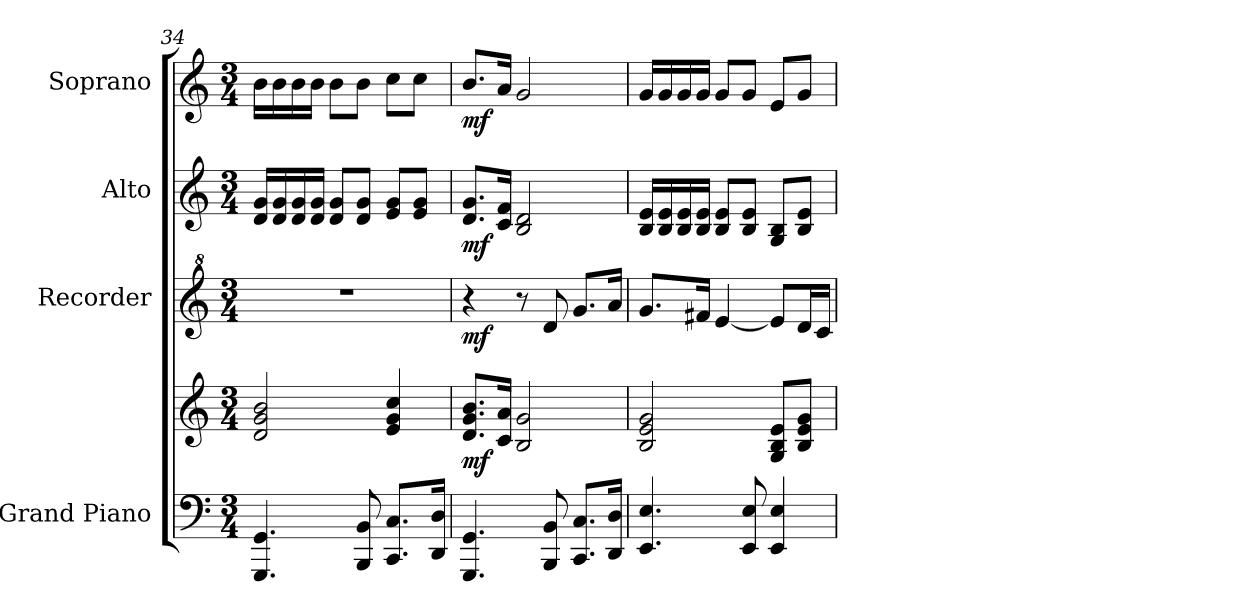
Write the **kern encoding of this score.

**kern	**kern	**dynam	**kern	**dynam	**kern	**dynam	**kern	**dynam
*part4	*part4	*part4	*part3	*part3	*part2	*part2	*part1	*part1
*staff5	*staff4	*staff4/5	*staff3	*staff3	*staff2	*staff2	*staff1	*staff1
*I"Grand Piano	*	*	*I"Recorder	*	*I"Alto	*	*I"Soprano	*
*I'Pno.	*	*	*I'Rec.	*	*I'A.	*	*I'S.	*
*clefF4	*clefG2	*	*clefG^2	*	*clefG2	*	*clefG2	*
*k[]	*k[]	*	*k[]	*	*k[]	*	*k[]	*
*M3/4	*M3/4	*	*M3/4	*	*M3/4	*	*M3/4	*
=34	=34	=34	=34	=34	=34	=34	=34	=34
4.GGG/ 4.GG/	2d/ 2g/ 2b/	.	2.r	.	16d/ 16g/LL	.	16b\LL	.
.	.	.	.	.	16d/ 16g/	.	16b\	.
.	.	.	.	.	16d/ 16g/	.	16b\	.
.	.	.	.	.	16d/ 16g/JJ	.	16b\JJ	.
.	.	.	.	.	8d/ 8g/L	.	8b\L	.
8BBB/ 8BB/	.	.	.	.	8d/ 8g/J	.	8b\J	.
8.CC/ 8.C/L	4e/ 4g/ 4cc/	.	.	.	8e/ 8g/L	.	8cc\L	.
.	.	.	.	.	8e/ 8g/J	.	8cc\J	.
16DD/ 16D/Jk	.	.	.	.	.	.	.	.
!!LO:PB:g=z
=35	=35	=35	=35	=35	=35	=35	=35	=35
!	!	!LO:DY:b	!	!LO:DY:b	!	!LO:DY:b	!	!LO:DY:b
4.GGG/ 4.GG/	8.d/ 8.g/ 8.b/L	mf	4r	mf	8.d/ 8.g/L	mf	8.b/L	mf
.	16c/ 16a/Jk	.	.	.	16c/ 16f/Jk	.	16a/Jk	.
.	2B/ 2g/	.	8r	.	2B/ 2d/	.	2g/	.
8BBB/ 8BB/	.	.	8dd/	.	.	.	.	.
8.CC/ 8.C/L	.	.	8.gg/L	.	.	.	.	.
16DD/ 16D/Jk	.	.	16aa/Jk	.	.	.	.	.
=36	=36	=36	=36	=36	=36	=36	=36	=36
4.EE/ 4.E/	2B/ 2e/ 2g/	.	8.gg/L	.	16B/ 16e/LL	.	16g/LL	.
.	.	.	.	.	16B/ 16e/	.	16g/	.
.	.	.	.	.	16B/ 16e/	.	16g/	.
.	.	.	16ff#X/Jk	.	16B/ 16e/JJ	.	16g/JJ	.
.	.	.	[4ee/	.	8B/ 8e/L	.	8g/L	.
8EE/ 8E/	.	.	.	.	8B/ 8e/J	.	8g/J	.
4EE/ 4E/	8G/ 8B/ 8e/L	.	8ee/L]	.	8G/ 8B/L	.	8e/L	.
.	8B/ 8e/ 8g/J	.	16dd/L	.	8B/ 8e/J	.	8g/J	.
.	.	.	16cc/JJ	.	.	.	.	.
=	=	=	=	=	=	=	=	=
*-	*-	*-	*-	*-	*-	*-	*-	*-
